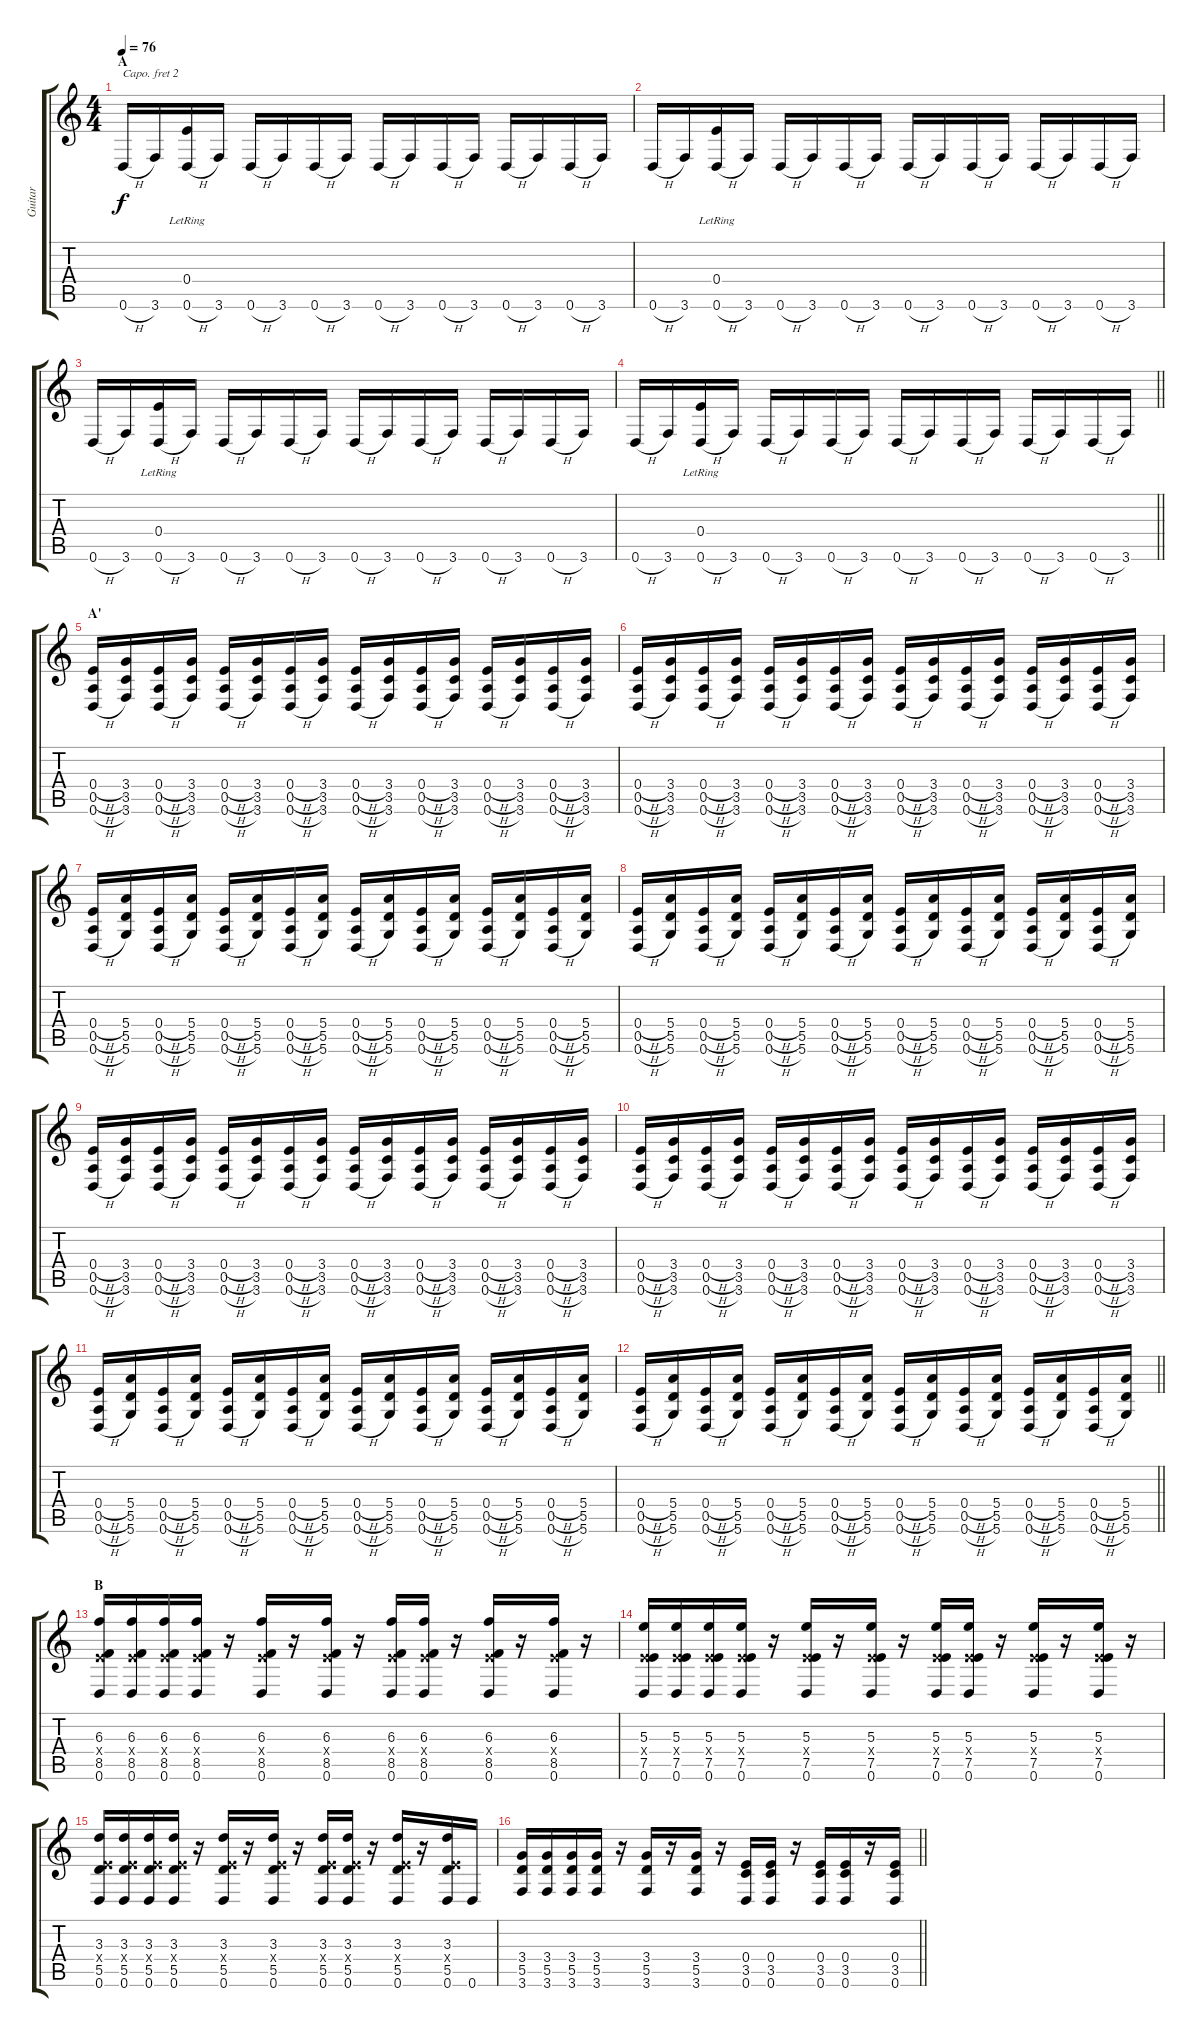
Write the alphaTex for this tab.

\track ("Guitar" "Guitar") {instrument overdrivenguitar}
\staff {score tabs}
\capo 2
\tuning (G4 E4 A3 D3 G2 C2) {hide}
\ts (4 4)
\section ("" "A")
\tempo 76
\clef g2
\ks c
0.6{h}.16{dy f} 3.6.16 (0.4{lr} 0.6{h}).16 3.6.16 0.6{h}.16 3.6.16 0.6{h}.16 3.6.16 0.6{h}.16 3.6.16 0.6{h}.16 3.6.16 0.6{h}.16 3.6.16 0.6{h}.16 3.6.16 |
0.6{h}.16 3.6.16 (0.4{lr} 0.6{h}).16 3.6.16 0.6{h}.16 3.6.16 0.6{h}.16 3.6.16 0.6{h}.16 3.6.16 0.6{h}.16 3.6.16 0.6{h}.16 3.6.16 0.6{h}.16 3.6.16 |
0.6{h}.16 3.6.16 (0.4{lr} 0.6{h}).16 3.6.16 0.6{h}.16 3.6.16 0.6{h}.16 3.6.16 0.6{h}.16 3.6.16 0.6{h}.16 3.6.16 0.6{h}.16 3.6.16 0.6{h}.16 3.6.16 |
\barLineRight lightlight
0.6{h}.16 3.6.16 (0.4{lr} 0.6{h}).16 3.6.16 0.6{h}.16 3.6.16 0.6{h}.16 3.6.16 0.6{h}.16 3.6.16 0.6{h}.16 3.6.16 0.6{h}.16 3.6.16 0.6{h}.16 3.6.16 |
\section ("" "A'")
(0.4{h} 0.5{h} 0.6{h}).16{instrument electricguitarmuted} (3.4 3.5 3.6).16 (0.4{h} 0.5{h} 0.6{h}).16 (3.4 3.5 3.6).16 (0.4{h} 0.5{h} 0.6{h}).16 (3.4 3.5 3.6).16 (0.4{h} 0.5{h} 0.6{h}).16 (3.4 3.5 3.6).16 (0.4{h} 0.5{h} 0.6{h}).16 (3.4 3.5 3.6).16 (0.4{h} 0.5{h} 0.6{h}).16 (3.4 3.5 3.6).16 (0.4{h} 0.5{h} 0.6{h}).16 (3.4 3.5 3.6).16 (0.4{h} 0.5{h} 0.6{h}).16 (3.4 3.5 3.6).16 |
(0.4{h} 0.5{h} 0.6{h}).16 (3.4 3.5 3.6).16 (0.4{h} 0.5{h} 0.6{h}).16 (3.4 3.5 3.6).16 (0.4{h} 0.5{h} 0.6{h}).16 (3.4 3.5 3.6).16 (0.4{h} 0.5{h} 0.6{h}).16 (3.4 3.5 3.6).16 (0.4{h} 0.5{h} 0.6{h}).16 (3.4 3.5 3.6).16 (0.4{h} 0.5{h} 0.6{h}).16 (3.4 3.5 3.6).16 (0.4{h} 0.5{h} 0.6{h}).16 (3.4 3.5 3.6).16 (0.4{h} 0.5{h} 0.6{h}).16 (3.4 3.5 3.6).16 |
(0.4{h} 0.5{h} 0.6{h}).16 (5.4 5.5 5.6).16 (0.4{h} 0.5{h} 0.6{h}).16 (5.4 5.5 5.6).16 (0.4{h} 0.5{h} 0.6{h}).16 (5.4 5.5 5.6).16 (0.4{h} 0.5{h} 0.6{h}).16 (5.4 5.5 5.6).16 (0.4{h} 0.5{h} 0.6{h}).16 (5.4 5.5 5.6).16 (0.4{h} 0.5{h} 0.6{h}).16 (5.4 5.5 5.6).16 (0.4{h} 0.5{h} 0.6{h}).16 (5.4 5.5 5.6).16 (0.4{h} 0.5{h} 0.6{h}).16 (5.4 5.5 5.6).16 |
(0.4{h} 0.5{h} 0.6{h}).16 (5.4 5.5 5.6).16 (0.4{h} 0.5{h} 0.6{h}).16 (5.4 5.5 5.6).16 (0.4{h} 0.5{h} 0.6{h}).16 (5.4 5.5 5.6).16 (0.4{h} 0.5{h} 0.6{h}).16 (5.4 5.5 5.6).16 (0.4{h} 0.5{h} 0.6{h}).16 (5.4 5.5 5.6).16 (0.4{h} 0.5{h} 0.6{h}).16 (5.4 5.5 5.6).16 (0.4{h} 0.5{h} 0.6{h}).16 (5.4 5.5 5.6).16 (0.4{h} 0.5{h} 0.6{h}).16 (5.4 5.5 5.6).16 |
(0.4{h} 0.5{h} 0.6{h}).16 (3.4 3.5 3.6).16 (0.4{h} 0.5{h} 0.6{h}).16 (3.4 3.5 3.6).16 (0.4{h} 0.5{h} 0.6{h}).16 (3.4 3.5 3.6).16 (0.4{h} 0.5{h} 0.6{h}).16 (3.4 3.5 3.6).16 (0.4{h} 0.5{h} 0.6{h}).16 (3.4 3.5 3.6).16 (0.4{h} 0.5{h} 0.6{h}).16 (3.4 3.5 3.6).16 (0.4{h} 0.5{h} 0.6{h}).16 (3.4 3.5 3.6).16 (0.4{h} 0.5{h} 0.6{h}).16 (3.4 3.5 3.6).16 |
(0.4{h} 0.5{h} 0.6{h}).16 (3.4 3.5 3.6).16 (0.4{h} 0.5{h} 0.6{h}).16 (3.4 3.5 3.6).16 (0.4{h} 0.5{h} 0.6{h}).16 (3.4 3.5 3.6).16 (0.4{h} 0.5{h} 0.6{h}).16 (3.4 3.5 3.6).16 (0.4{h} 0.5{h} 0.6{h}).16 (3.4 3.5 3.6).16 (0.4{h} 0.5{h} 0.6{h}).16 (3.4 3.5 3.6).16 (0.4{h} 0.5{h} 0.6{h}).16 (3.4 3.5 3.6).16 (0.4{h} 0.5{h} 0.6{h}).16 (3.4 3.5 3.6).16 |
(0.4{h} 0.5{h} 0.6{h}).16 (5.4 5.5 5.6).16 (0.4{h} 0.5{h} 0.6{h}).16 (5.4 5.5 5.6).16 (0.4{h} 0.5{h} 0.6{h}).16 (5.4 5.5 5.6).16 (0.4{h} 0.5{h} 0.6{h}).16 (5.4 5.5 5.6).16 (0.4{h} 0.5{h} 0.6{h}).16 (5.4 5.5 5.6).16 (0.4{h} 0.5{h} 0.6{h}).16 (5.4 5.5 5.6).16 (0.4{h} 0.5{h} 0.6{h}).16 (5.4 5.5 5.6).16 (0.4{h} 0.5{h} 0.6{h}).16 (5.4 5.5 5.6).16 |
\barLineRight lightlight
(0.4{h} 0.5{h} 0.6{h}).16 (5.4 5.5 5.6).16 (0.4{h} 0.5{h} 0.6{h}).16 (5.4 5.5 5.6).16 (0.4{h} 0.5{h} 0.6{h}).16 (5.4 5.5 5.6).16 (0.4{h} 0.5{h} 0.6{h}).16 (5.4 5.5 5.6).16 (0.4{h} 0.5{h} 0.6{h}).16 (5.4 5.5 5.6).16 (0.4{h} 0.5{h} 0.6{h}).16 (5.4 5.5 5.6).16 (0.4{h} 0.5{h} 0.6{h}).16 (5.4 5.5 5.6).16 (0.4{h} 0.5{h} 0.6{h}).16 (5.4 5.5 5.6).16 |
\section ("" "B")
(6.3 0.4{x} 8.5 0.6).16{instrument overdrivenguitar} (6.3 0.4{x} 8.5 0.6).16 (6.3 0.4{x} 8.5 0.6).16 (6.3 0.4{x} 8.5 0.6).16 r.16 (6.3 0.4{x} 8.5 0.6).16 r.16 (6.3 0.4{x} 8.5 0.6).16 r.16 (6.3 0.4{x} 8.5 0.6).16 (6.3 0.4{x} 8.5 0.6).16 r.16 (6.3 0.4{x} 8.5 0.6).16 r.16 (6.3 0.4{x} 8.5 0.6).16 r.16 |
(5.3 0.4{x} 7.5 0.6).16 (5.3 0.4{x} 7.5 0.6).16 (5.3 0.4{x} 7.5 0.6).16 (5.3 0.4{x} 7.5 0.6).16 r.16 (5.3 0.4{x} 7.5 0.6).16 r.16 (5.3 0.4{x} 7.5 0.6).16 r.16 (5.3 0.4{x} 7.5 0.6).16 (5.3 0.4{x} 7.5 0.6).16 r.16 (5.3 0.4{x} 7.5 0.6).16 r.16 (5.3 0.4{x} 7.5 0.6).16 r.16 |
(3.3 0.4{x} 5.5 0.6).16 (3.3 0.4{x} 5.5 0.6).16 (3.3 0.4{x} 5.5 0.6).16 (3.3 0.4{x} 5.5 0.6).16 r.16 (3.3 0.4{x} 5.5 0.6).16 r.16 (3.3 0.4{x} 5.5 0.6).16 r.16 (3.3 0.4{x} 5.5 0.6).16 (3.3 0.4{x} 5.5 0.6).16 r.16 (3.3 0.4{x} 5.5 0.6).16 r.16 (3.3 0.4{x} 5.5 0.6).16 0.6.16 |
\barLineRight lightlight
(3.4 5.5 3.6).16 (3.4 5.5 3.6).16 (3.4 5.5 3.6).16 (3.4 5.5 3.6).16 r.16 (3.4 5.5 3.6).16 r.16 (3.4 5.5 3.6).16 r.16 (0.4 3.5 0.6).16 (0.4 3.5 0.6).16 r.16 (0.4 3.5 0.6).16 (0.4 3.5 0.6).16 r.16 (0.4 3.5 0.6).16
